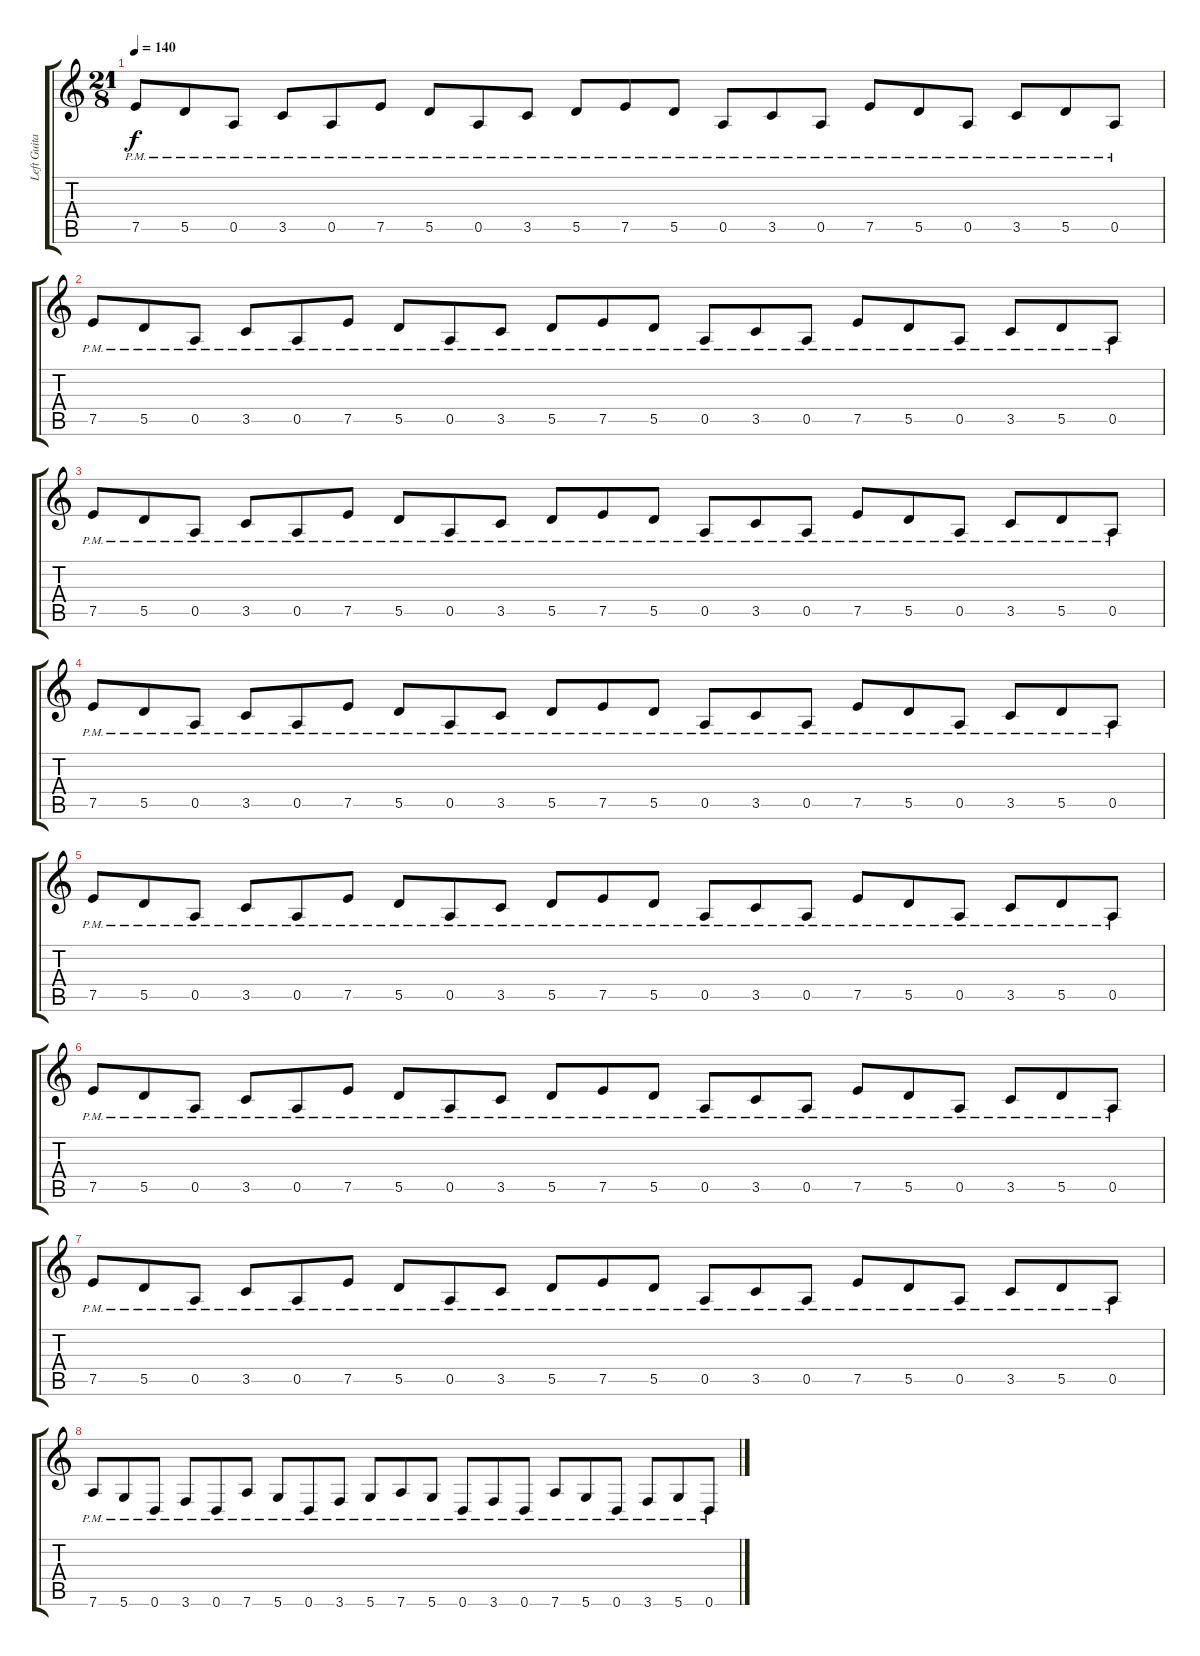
\track ("Left Guitar" "Left Guita") {instrument distortionguitar}
\staff {score tabs}
\tuning (E4 B3 G3 D3 A2 D2) {hide}
\ts (21 8)
\tempo 140
\clef g2
\ks c
7.5{pm}.8{dy f} 5.5{pm}.8 0.5{pm}.8 3.5{pm}.8 0.5{pm}.8 7.5{pm}.8 5.5{pm}.8 0.5{pm}.8 3.5{pm}.8 5.5{pm}.8 7.5{pm}.8 5.5{pm}.8 0.5{pm}.8 3.5{pm}.8 0.5{pm}.8 7.5{pm}.8 5.5{pm}.8 0.5{pm}.8 3.5{pm}.8 5.5{pm}.8 0.5{pm}.8 |
7.5{pm}.8 5.5{pm}.8 0.5{pm}.8 3.5{pm}.8 0.5{pm}.8 7.5{pm}.8 5.5{pm}.8 0.5{pm}.8 3.5{pm}.8 5.5{pm}.8 7.5{pm}.8 5.5{pm}.8 0.5{pm}.8 3.5{pm}.8 0.5{pm}.8 7.5{pm}.8 5.5{pm}.8 0.5{pm}.8 3.5{pm}.8 5.5{pm}.8 0.5{pm}.8 |
7.5{pm}.8 5.5{pm}.8 0.5{pm}.8 3.5{pm}.8 0.5{pm}.8 7.5{pm}.8 5.5{pm}.8 0.5{pm}.8 3.5{pm}.8 5.5{pm}.8 7.5{pm}.8 5.5{pm}.8 0.5{pm}.8 3.5{pm}.8 0.5{pm}.8 7.5{pm}.8 5.5{pm}.8 0.5{pm}.8 3.5{pm}.8 5.5{pm}.8 0.5{pm}.8 |
7.5{pm}.8 5.5{pm}.8 0.5{pm}.8 3.5{pm}.8 0.5{pm}.8 7.5{pm}.8 5.5{pm}.8 0.5{pm}.8 3.5{pm}.8 5.5{pm}.8 7.5{pm}.8 5.5{pm}.8 0.5{pm}.8 3.5{pm}.8 0.5{pm}.8 7.5{pm}.8 5.5{pm}.8 0.5{pm}.8 3.5{pm}.8 5.5{pm}.8 0.5{pm}.8 |
7.5{pm}.8 5.5{pm}.8 0.5{pm}.8 3.5{pm}.8 0.5{pm}.8 7.5{pm}.8 5.5{pm}.8 0.5{pm}.8 3.5{pm}.8 5.5{pm}.8 7.5{pm}.8 5.5{pm}.8 0.5{pm}.8 3.5{pm}.8 0.5{pm}.8 7.5{pm}.8 5.5{pm}.8 0.5{pm}.8 3.5{pm}.8 5.5{pm}.8 0.5{pm}.8 |
7.5{pm}.8 5.5{pm}.8 0.5{pm}.8 3.5{pm}.8 0.5{pm}.8 7.5{pm}.8 5.5{pm}.8 0.5{pm}.8 3.5{pm}.8 5.5{pm}.8 7.5{pm}.8 5.5{pm}.8 0.5{pm}.8 3.5{pm}.8 0.5{pm}.8 7.5{pm}.8 5.5{pm}.8 0.5{pm}.8 3.5{pm}.8 5.5{pm}.8 0.5{pm}.8 |
7.5{pm}.8 5.5{pm}.8 0.5{pm}.8 3.5{pm}.8 0.5{pm}.8 7.5{pm}.8 5.5{pm}.8 0.5{pm}.8 3.5{pm}.8 5.5{pm}.8 7.5{pm}.8 5.5{pm}.8 0.5{pm}.8 3.5{pm}.8 0.5{pm}.8 7.5{pm}.8 5.5{pm}.8 0.5{pm}.8 3.5{pm}.8 5.5{pm}.8 0.5{pm}.8 |
7.6{pm}.8 5.6{pm}.8 0.6{pm}.8 3.6{pm}.8 0.6{pm}.8 7.6{pm}.8 5.6{pm}.8 0.6{pm}.8 3.6{pm}.8 5.6{pm}.8 7.6{pm}.8 5.6{pm}.8 0.6{pm}.8 3.6{pm}.8 0.6{pm}.8 7.6{pm}.8 5.6{pm}.8 0.6{pm}.8 3.6{pm}.8 5.6{pm}.8 0.6{pm}.8
